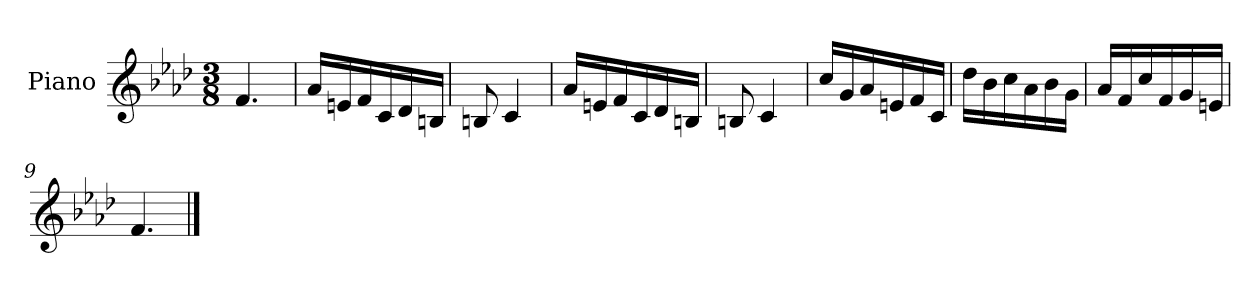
**kern
*part1
*staff1
*I"Piano
*I'Pno
*clefG2
*k[b-e-a-d-]
*f:
*M3/8
=1
4.f/
=2
16a-/LL
16en/
16f/
16c/
16d-/
16Bn/JJ
=3
8Bn/
4c/
=4
16a-/LL
16en/
16f/
16c/
16d-/
16Bn/JJ
=5
8Bn/
4c/
=6
16cc/LL
16g/
16a-/
16en/
16f/
16c/JJ
=7
16dd-\LL
16b-\
16cc\
16a-\
16b-\
16g\JJ
=8
16a-/LL
16f/
16cc/
16f/
16g/
16en/JJ
=9
4.f/
==
*-
